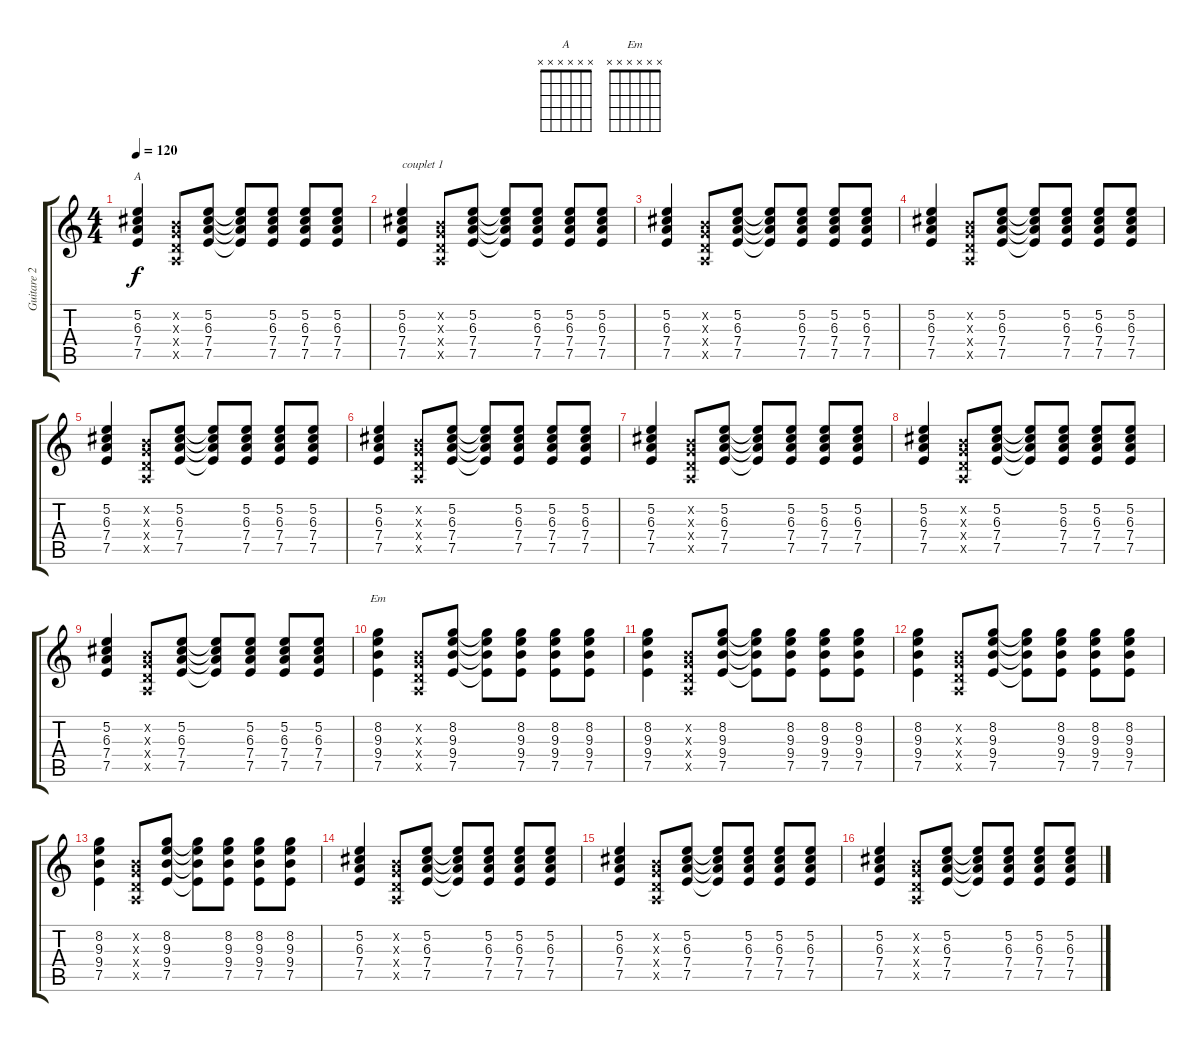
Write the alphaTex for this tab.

\track ("Guitare 2" "Guitare 2") {instrument electricguitarjazz}
\staff {score tabs}
\tuning (E4 B3 G3 D3 A2 E2) {hide}
\chord ("A" x x x x x x) {firstfret 0}
\chord ("Em" x x x x x x) {firstfret 0}
\ts (4 4)
\tempo 120
\clef g2
\ks c
(5.2 6.3 7.4 7.5).4{ch "A" dy f} (0.2{x} 0.3{x} 0.4{x} 0.5{x}).8 (5.2 6.3 7.4 7.5).8 (5.2{t} 6.3{t} 7.4{t} 7.5{t}).8 (5.2 6.3 7.4 7.5).8 (5.2 6.3 7.4 7.5).8 (5.2 6.3 7.4 7.5).8 |
(5.2 6.3 7.4 7.5).4{txt "couplet 1"} (0.2{x} 0.3{x} 0.4{x} 0.5{x}).8 (5.2 6.3 7.4 7.5).8 (5.2{t} 6.3{t} 7.4{t} 7.5{t}).8 (5.2 6.3 7.4 7.5).8 (5.2 6.3 7.4 7.5).8 (5.2 6.3 7.4 7.5).8 |
(5.2 6.3 7.4 7.5).4 (0.2{x} 0.3{x} 0.4{x} 0.5{x}).8 (5.2 6.3 7.4 7.5).8 (5.2{t} 6.3{t} 7.4{t} 7.5{t}).8 (5.2 6.3 7.4 7.5).8 (5.2 6.3 7.4 7.5).8 (5.2 6.3 7.4 7.5).8 |
(5.2 6.3 7.4 7.5).4 (0.2{x} 0.3{x} 0.4{x} 0.5{x}).8 (5.2 6.3 7.4 7.5).8 (5.2{t} 6.3{t} 7.4{t} 7.5{t}).8 (5.2 6.3 7.4 7.5).8 (5.2 6.3 7.4 7.5).8 (5.2 6.3 7.4 7.5).8 |
(5.2 6.3 7.4 7.5).4 (0.2{x} 0.3{x} 0.4{x} 0.5{x}).8 (5.2 6.3 7.4 7.5).8 (5.2{t} 6.3{t} 7.4{t} 7.5{t}).8 (5.2 6.3 7.4 7.5).8 (5.2 6.3 7.4 7.5).8 (5.2 6.3 7.4 7.5).8 |
(5.2 6.3 7.4 7.5).4 (0.2{x} 0.3{x} 0.4{x} 0.5{x}).8 (5.2 6.3 7.4 7.5).8 (5.2{t} 6.3{t} 7.4{t} 7.5{t}).8 (5.2 6.3 7.4 7.5).8 (5.2 6.3 7.4 7.5).8 (5.2 6.3 7.4 7.5).8 |
(5.2 6.3 7.4 7.5).4 (0.2{x} 0.3{x} 0.4{x} 0.5{x}).8 (5.2 6.3 7.4 7.5).8 (5.2{t} 6.3{t} 7.4{t} 7.5{t}).8 (5.2 6.3 7.4 7.5).8 (5.2 6.3 7.4 7.5).8 (5.2 6.3 7.4 7.5).8 |
(5.2 6.3 7.4 7.5).4 (0.2{x} 0.3{x} 0.4{x} 0.5{x}).8 (5.2 6.3 7.4 7.5).8 (5.2{t} 6.3{t} 7.4{t} 7.5{t}).8 (5.2 6.3 7.4 7.5).8 (5.2 6.3 7.4 7.5).8 (5.2 6.3 7.4 7.5).8 |
(5.2 6.3 7.4 7.5).4 (0.2{x} 0.3{x} 0.4{x} 0.5{x}).8 (5.2 6.3 7.4 7.5).8 (5.2{t} 6.3{t} 7.4{t} 7.5{t}).8 (5.2 6.3 7.4 7.5).8 (5.2 6.3 7.4 7.5).8 (5.2 6.3 7.4 7.5).8 |
(8.2 9.3 9.4 7.5).4{ch "Em"} (0.2{x} 0.3{x} 0.4{x} 0.5{x}).8 (8.2 9.3 9.4 7.5).8 (8.2{t} 9.3{t} 9.4{t} 7.5{t}).8 (8.2 9.3 9.4 7.5).8 (8.2 9.3 9.4 7.5).8 (8.2 9.3 9.4 7.5).8 |
(8.2 9.3 9.4 7.5).4 (0.2{x} 0.3{x} 0.4{x} 0.5{x}).8 (8.2 9.3 9.4 7.5).8 (8.2{t} 9.3{t} 9.4{t} 7.5{t}).8 (8.2 9.3 9.4 7.5).8 (8.2 9.3 9.4 7.5).8 (8.2 9.3 9.4 7.5).8 |
(8.2 9.3 9.4 7.5).4 (0.2{x} 0.3{x} 0.4{x} 0.5{x}).8 (8.2 9.3 9.4 7.5).8 (8.2{t} 9.3{t} 9.4{t} 7.5{t}).8 (8.2 9.3 9.4 7.5).8 (8.2 9.3 9.4 7.5).8 (8.2 9.3 9.4 7.5).8 |
(8.2 9.3 9.4 7.5).4 (0.2{x} 0.3{x} 0.4{x} 0.5{x}).8 (8.2 9.3 9.4 7.5).8 (8.2{t} 9.3{t} 9.4{t} 7.5{t}).8 (8.2 9.3 9.4 7.5).8 (8.2 9.3 9.4 7.5).8 (8.2 9.3 9.4 7.5).8 |
(5.2 6.3 7.4 7.5).4 (0.2{x} 0.3{x} 0.4{x} 0.5{x}).8 (5.2 6.3 7.4 7.5).8 (5.2{t} 6.3{t} 7.4{t} 7.5{t}).8 (5.2 6.3 7.4 7.5).8 (5.2 6.3 7.4 7.5).8 (5.2 6.3 7.4 7.5).8 |
(5.2 6.3 7.4 7.5).4 (0.2{x} 0.3{x} 0.4{x} 0.5{x}).8 (5.2 6.3 7.4 7.5).8 (5.2{t} 6.3{t} 7.4{t} 7.5{t}).8 (5.2 6.3 7.4 7.5).8 (5.2 6.3 7.4 7.5).8 (5.2 6.3 7.4 7.5).8 |
(5.2 6.3 7.4 7.5).4 (0.2{x} 0.3{x} 0.4{x} 0.5{x}).8 (5.2 6.3 7.4 7.5).8 (5.2{t} 6.3{t} 7.4{t} 7.5{t}).8 (5.2 6.3 7.4 7.5).8 (5.2 6.3 7.4 7.5).8 (5.2 6.3 7.4 7.5).8
